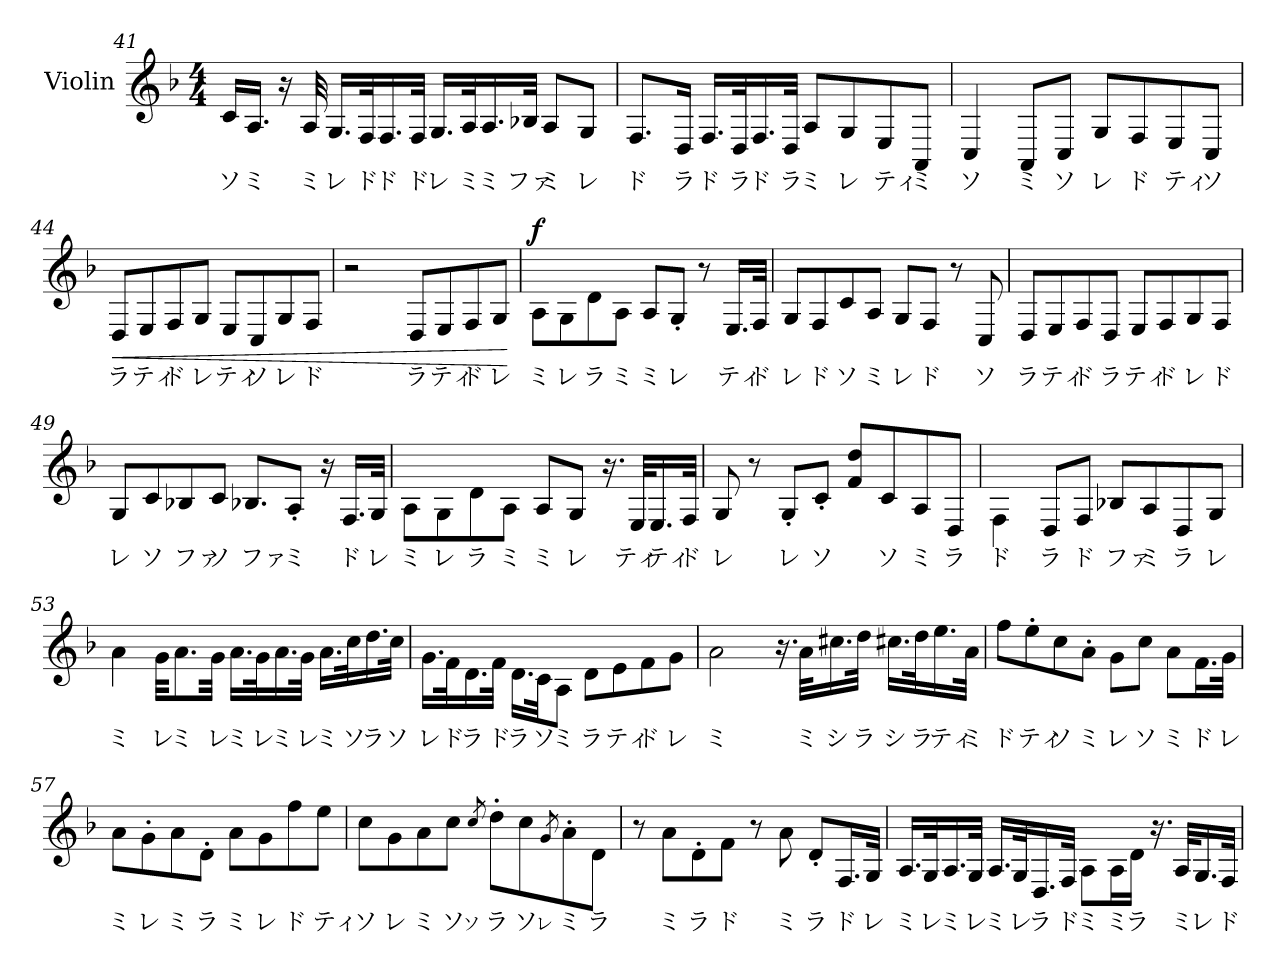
**kern	**text	**dynam
*part1	*part1	*part1
*staff1	*staff1	*staff1
*I"Violin	*	*
*I'Vln.	*	*
!!LO:LB:g=z
*clefG2	*	*
*k[b-]	*	*
*M4/4	*	*
=41	=41	=41
16c/LL	ソ	.
16.A/JJ	ミ	.
16r	.	.
32A/	ミ	.
16.G/LL	レ	.
32F/K	ド	.
16.F/	ド	.
32F/JJk	ド	.
16.G/LL	レ	.
32A/K	ミ	.
16.A/	ミ	.
32B-X/JJk	ファ	.
8A/L	ミ	.
8G/J	レ	.
=42	=42	=42
8.F/L	ド	.
16D/Jk	ラ	.
16.F/LL	ド	.
32D/K	ラ	.
16.F/	ド	.
32D/JJk	ラ	.
8A/L	ミ	.
8G/	レ	.
8E/	ティ	.
8AA/J	ミ	.
=43	=43	=43
4C/	ソ	.
8AA/L	ミ	.
8C/J	ソ	.
8G/L	レ	.
8F/	ド	.
8E/	ティ	.
8C/J	ソ	.
!!LO:LB:g=z
=44	=44	=44
!	!	!LO:HP:b
8D/L	ラ	<
8E/	ティ	.
8F/	ド	.
8G/J	レ	.
8E/L	ティ	.
8C/	ソ	.
8G/	レ	.
8F/J	ド	.
=45	=45	=45
2r	.	.
8D/L	ラ	.
8E/	ティ	.
8F/	ド	.
8G/J	レ	.
.	.	[
=46	=46	=46
!	!	!LO:DY:b
8A\L	ミ	f
8G\	レ	.
8d\	ラ	.
8A\J	ミ	.
8A/L	ミ	.
8G'/J	レ	.
8r	.	.
16.E/LL	ティ	.
32F/JJk	ド	.
=47	=47	=47
8G/L	レ	.
8F/	ド	.
8c/	ソ	.
8A/J	ミ	.
8G/L	レ	.
8F/J	ド	.
8r	.	.
8C/	ソ	.
!!LO:LB:g=z
=48	=48	=48
8D/L	ラ	.
8E/	ティ	.
8F/	ド	.
8D/J	ラ	.
8E/L	ティ	.
8F/	ド	.
8G/	レ	.
8F/J	ド	.
=49	=49	=49
8G/L	レ	.
8c/	ソ	.
8B-X/	ファ	.
8c/J	ソ	.
8.B-X/L	ファ	.
8A'/J	ミ	.
16r	.	.
16.F/LL	ド	.
32G/JJk	レ	.
=50	=50	=50
8A\L	ミ	.
8G\	レ	.
8d\	ラ	.
8A\J	ミ	.
8A/L	ミ	.
8G/J	レ	.
16.r	.	.
32E/KLL	ティ	.
16.E/	ティ	.
32F/JJk	ド	.
=51	=51	=51
8G/	レ	.
8r	.	.
8G'/L	レ	.
8c'/J	ソ	.
8f/ 8dd/L	.	.
8c/	ソ	.
8A/	ミ	.
8D/J	ラ	.
!!LO:LB:g=z
=52	=52	=52
4F\	ド	.
8D/L	ラ	.
8F/J	ド	.
8B-X/L	ファ	.
8A/	ミ	.
8D/	ラ	.
8G/J	レ	.
=53	=53	=53
4a\	ミ	.
32g\KKL	レ	.
8.a\	ミ	.
32g\Jkk	レ	.
16.a\LL	ミ	.
32g\K	レ	.
16.a\	ミ	.
32g\JJk	レ	.
16.a\LL	ミ	.
32cc\K	ソ	.
16.dd\	ラ	.
32cc\JJk	ソ	.
=54	=54	=54
16.g\LL	レ	.
32f\K	ド	.
16.d\	ラ	.
32f\JJk	ド	.
16.d\LL	ラ	.
32c\JK	ソ	.
8A\J	ミ	.
8d\L	ラ	.
8e\	ティ	.
8f\	ド	.
8g\J	レ	.
!!LO:LB:g=z
=55	=55	=55
2a\	ミ	.
16.r	.	.
32a\KLL	ミ	.
16.cc#X\	シ	.
32dd\JJk	ラ	.
16.cc#X\LL	シ	.
32dd\K	ラ	.
16.ee\	ティ	.
32a\JJk	ミ	.
=56	=56	=56
8ff\L	ド	.
8ee'\	ティ	.
8cc\	ソ	.
8a'\J	ミ	.
8g\L	レ	.
8cc\J	ソ	.
8a\L	ミ	.
16.f\L	ド	.
32g\JJk	レ	.
=57	=57	=57
8a\L	ミ	.
8g'\	レ	.
8a\	ミ	.
8d'\J	ラ	.
8a\L	ミ	.
8g\	レ	.
8ff\	ド	.
8ee\J	ティ	.
!!LO:LB:g=z
=58	=58	=58
8cc\L	ソ	.
8g\	レ	.
8a\	ミ	.
8cc\J	ソ	.
8qcc/	ソ	.
8dd'\L	ラ	.
8cc\	ソ	.
8qg/	レ	.
8a'\	ミ	.
8d\J	ラ	.
=59	=59	=59
8r	.	.
8a\L	ミ	.
8d'\	ラ	.
8f\J	ド	.
8r	.	.
8a\	ミ	.
8d'/L	ラ	.
16.F/L	ド	.
32G/JJk	レ	.
!!LO:LB:g=z
=60	=60	=60
16.A/LL	ミ	.
32G/K	レ	.
16.A/	ミ	.
32G/JJk	レ	.
16.A/LL	ミ	.
32G/K	レ	.
16.D/	ラ	.
32F/JJk	ド	.
8A\L	ミ	.
16A\L	ミ	.
16d\JJ	ラ	.
16.r	.	.
32A/KLL	ミ	.
16.G/	レ	.
32F/JJk	ド	.
=	=	=
*-	*-	*-
